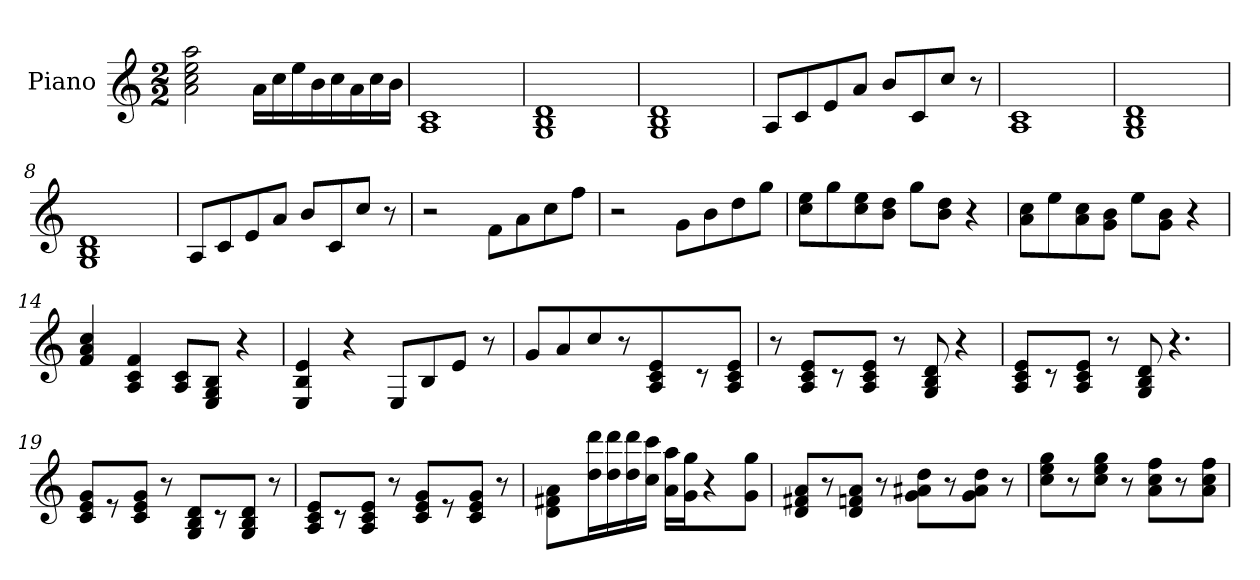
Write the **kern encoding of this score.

**kern
*part1
*staff1
*I"Piano
*I'Pno
*clefG2
*k[]
*M2/2
=1
2a 2cc 2ee 2aa
16aL
16cc
16ee
16b
16cc
16a
16cc
16bJ
=2
1A 1c
=3
1G 1B 1d
=4
1G 1B 1d
=5
8AL
8c
8e
8aJ
8bL
8c
8ccJ
8r
=6
1A 1c
=7
1G 1B 1d
=8
1G 1B 1d
=9
8AL
8c
8e
8aJ
8bL
8c
8ccJ
8r
=10
2r
8fL
8a
8cc
8ffJ
=11
2r
8gL
8b
8dd
8ggJ
=12
8cc 8eeL
8gg
8cc 8ee
8b 8ddJ
8ggL
8b 8ddJ
4r
=13
8a 8ccL
8ee
8a 8cc
8g 8bJ
8eeL
8g 8bJ
4r
=14
4f 4a 4cc
4A 4c 4f
8A 8cL
8E 8G 8BJ
4r
=15
4E 4B 4e
4r
8EL
8B
8eJ
8r
=16
8gL
8a
8ccJ
8r
4A 4c 4e
8r
8A 8c 8eJ
=17
8r
8A 8c 8eL
8r
8A 8c 8eJ
8r
8G 8B 8d
4r
=18
8A 8c 8eL
8r
8A 8c 8eJ
8r
8G 8B 8d
4.r
=19
8c 8e 8gL
8r
8c 8e 8gJ
8r
8G 8B 8dL
8r
8G 8B 8dJ
8r
=20
8A 8c 8eL
8r
8A 8c 8eJ
8r
8c 8e 8gL
8r
8c 8e 8gJ
8r
=21
4d 4f# 4a
16dd 16ddd
16dd 16ddd
16dd 16ddd
16cc 16cccJ
16a 16aaL
16g 16gg
4r
8g 8ggJ
=22
8d 8f# 8aL
8r
8d 8f 8aJ
8r
8g 8a# 8ddL
8r
8g 8a# 8ddJ
8r
=23
8cc 8ee 8ggL
8r
8cc 8ee 8ggJ
8r
8a 8cc 8ffL
8r
8a 8cc 8ffJ
=
*-
